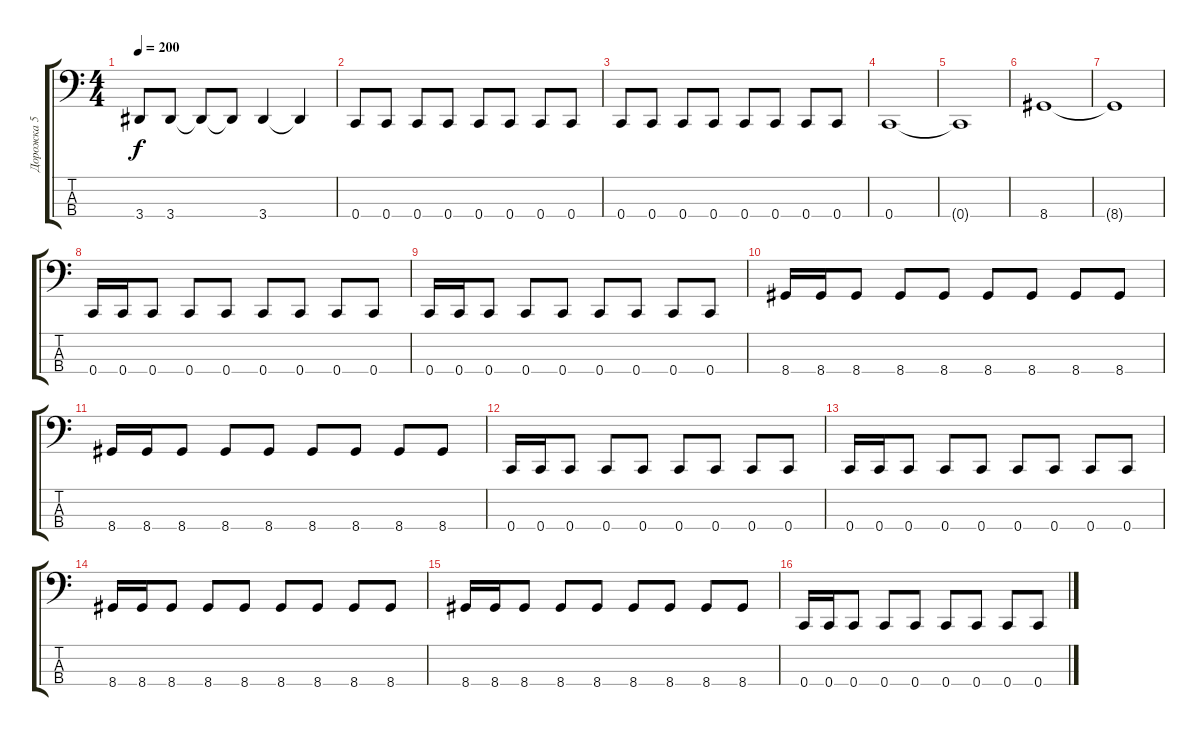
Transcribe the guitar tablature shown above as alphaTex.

\track ("Дорожка 5" "Дорожка 5") {instrument electricbasspick}
\staff {score tabs}
\tuning (F2 C2 G1 C1) {hide}
\ts (4 4)
\tempo 200
\clef f4
\ks c
3.4.8{dy f} 3.4.8 3.4{t}.8 3.4{t}.8 3.4.4 3.4{t}.4 |
0.4.8 0.4.8 0.4.8 0.4.8 0.4.8 0.4.8 0.4.8 0.4.8 |
0.4.8 0.4.8 0.4.8 0.4.8 0.4.8 0.4.8 0.4.8 0.4.8 |
0.4.1 |
0.4{t}.1 |
8.4.1 |
8.4{t}.1 |
0.4.16 0.4.16 0.4.8 0.4.8 0.4.8 0.4.8 0.4.8 0.4.8 0.4.8 |
0.4.16 0.4.16 0.4.8 0.4.8 0.4.8 0.4.8 0.4.8 0.4.8 0.4.8 |
8.4.16 8.4.16 8.4.8 8.4.8 8.4.8 8.4.8 8.4.8 8.4.8 8.4.8 |
8.4.16 8.4.16 8.4.8 8.4.8 8.4.8 8.4.8 8.4.8 8.4.8 8.4.8 |
0.4.16 0.4.16 0.4.8 0.4.8 0.4.8 0.4.8 0.4.8 0.4.8 0.4.8 |
0.4.16 0.4.16 0.4.8 0.4.8 0.4.8 0.4.8 0.4.8 0.4.8 0.4.8 |
8.4.16 8.4.16 8.4.8 8.4.8 8.4.8 8.4.8 8.4.8 8.4.8 8.4.8 |
8.4.16 8.4.16 8.4.8 8.4.8 8.4.8 8.4.8 8.4.8 8.4.8 8.4.8 |
0.4.16 0.4.16 0.4.8 0.4.8 0.4.8 0.4.8 0.4.8 0.4.8 0.4.8
